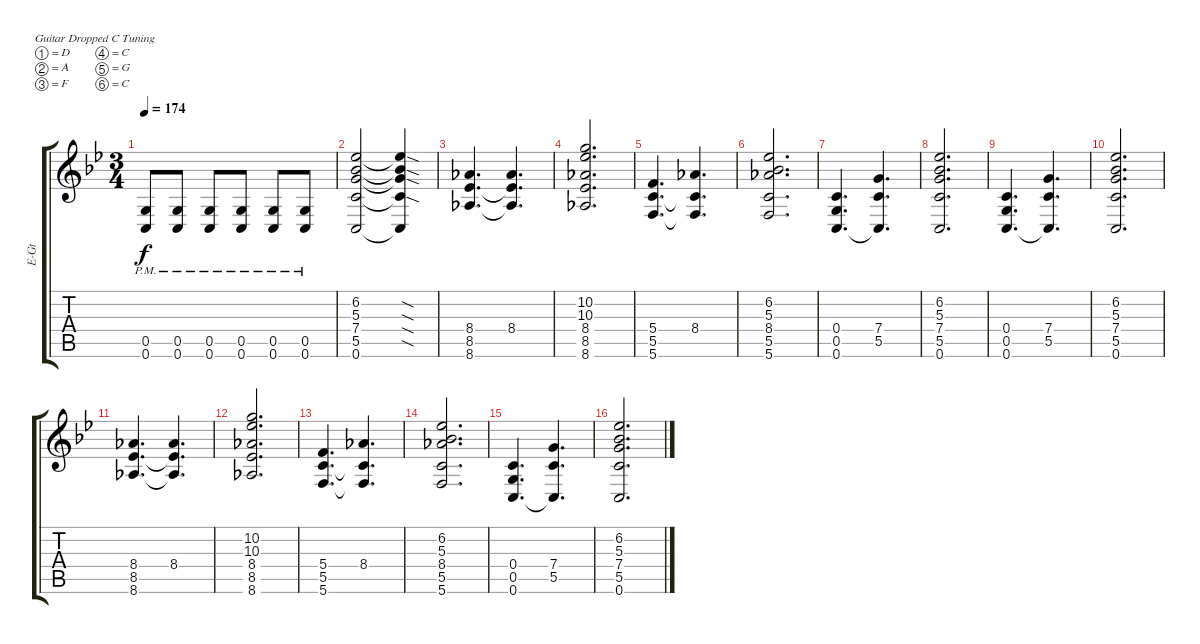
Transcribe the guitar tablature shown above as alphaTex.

\bracketExtendMode groupsimilarinstruments
\track ("Adam Dutkiewicz" "E-Gt") {instrument distortionguitar}
\staff {score tabs}
\tuning (D4 A3 F3 C3 G2 C2)
\ts (3 4)
\tempo 174
\clef g2
\ks bb
(0.5{pm acc forcenatural} 0.6{pm acc forcenatural}).8{dy f beam Up} (0.5{pm acc forcenatural} 0.6{pm acc forcenatural}).8{beam Up} (0.5{pm acc forcenatural} 0.6{pm acc forcenatural}).8{beam Up} (0.5{pm acc forcenatural} 0.6{pm acc forcenatural}).8{beam Up} (0.5{pm acc forcenatural} 0.6{pm acc forcenatural}).8{beam Up} (0.5{pm acc forcenatural} 0.6{pm acc forcenatural}).8{beam Up} |
(6.2{acc forcenatural} 5.3{acc forcenatural} 7.4{acc forcenatural} 5.5{acc forcenatural} 0.6{acc forcenatural}).2{beam Up} (6.2{sod t acc forcenatural} 5.3{sod t acc forcenatural} 7.4{sod t acc forcenatural} 5.5{sod t acc forcenatural} 0.6{t acc forcenatural}).4{beam Up} |
(8.4{acc b} 8.5{acc forcenatural} 8.6{acc b}).4{d beam Up} (8.4{acc b} 8.5{t acc forcenatural} 8.6{t acc b}).4{d beam Up} |
(10.2{acc forcenatural} 10.3{acc forcenatural} 8.4{acc b} 8.5{acc forcenatural} 8.6{acc b}).2{d beam Up} |
(5.4{acc forcenatural} 5.5{acc forcenatural} 5.6{acc forcenatural}).4{d beam Up} (8.4{acc b} 5.5{t acc forcenatural} 5.6{t acc forcenatural}).4{d beam Up} |
(6.2{acc forcenatural} 5.3{acc forcenatural} 8.4{acc b} 5.5{acc forcenatural} 5.6{acc forcenatural}).2{d beam Up} |
(0.4{acc forcenatural} 0.5{acc forcenatural} 0.6{acc forcenatural}).4{d beam Up} (7.4{acc forcenatural} 5.5{acc forcenatural} 0.6{t acc forcenatural}).4{d beam Up} |
(6.2{acc forcenatural} 5.3{acc forcenatural} 7.4{acc forcenatural} 5.5{acc forcenatural} 0.6{acc forcenatural}).2{d beam Up} |
(0.4{acc forcenatural} 0.5{acc forcenatural} 0.6{acc forcenatural}).4{d beam Up} (7.4{acc forcenatural} 5.5{acc forcenatural} 0.6{t acc forcenatural}).4{d beam Up} |
(6.2{acc forcenatural} 5.3{acc forcenatural} 7.4{acc forcenatural} 5.5{acc forcenatural} 0.6{acc forcenatural}).2{d beam Up} |
(8.4{acc b} 8.5{acc forcenatural} 8.6{acc b}).4{d beam Up} (8.4{acc b} 8.5{t acc forcenatural} 8.6{t acc b}).4{d beam Up} |
(10.2{acc forcenatural} 10.3{acc forcenatural} 8.4{acc b} 8.5{acc forcenatural} 8.6{acc b}).2{d beam Up} |
(5.4{acc forcenatural} 5.5{acc forcenatural} 5.6{acc forcenatural}).4{d beam Up} (8.4{acc b} 5.5{t acc forcenatural} 5.6{t acc forcenatural}).4{d beam Up} |
(6.2{acc forcenatural} 5.3{acc forcenatural} 8.4{acc b} 5.5{acc forcenatural} 5.6{acc forcenatural}).2{d beam Up} |
(0.4{acc forcenatural} 0.5{acc forcenatural} 0.6{acc forcenatural}).4{d beam Up} (7.4{acc forcenatural} 5.5{acc forcenatural} 0.6{t acc forcenatural}).4{d beam Up} |
(6.2{acc forcenatural} 5.3{acc forcenatural} 7.4{acc forcenatural} 5.5{acc forcenatural} 0.6{acc forcenatural}).2{d beam Up}
